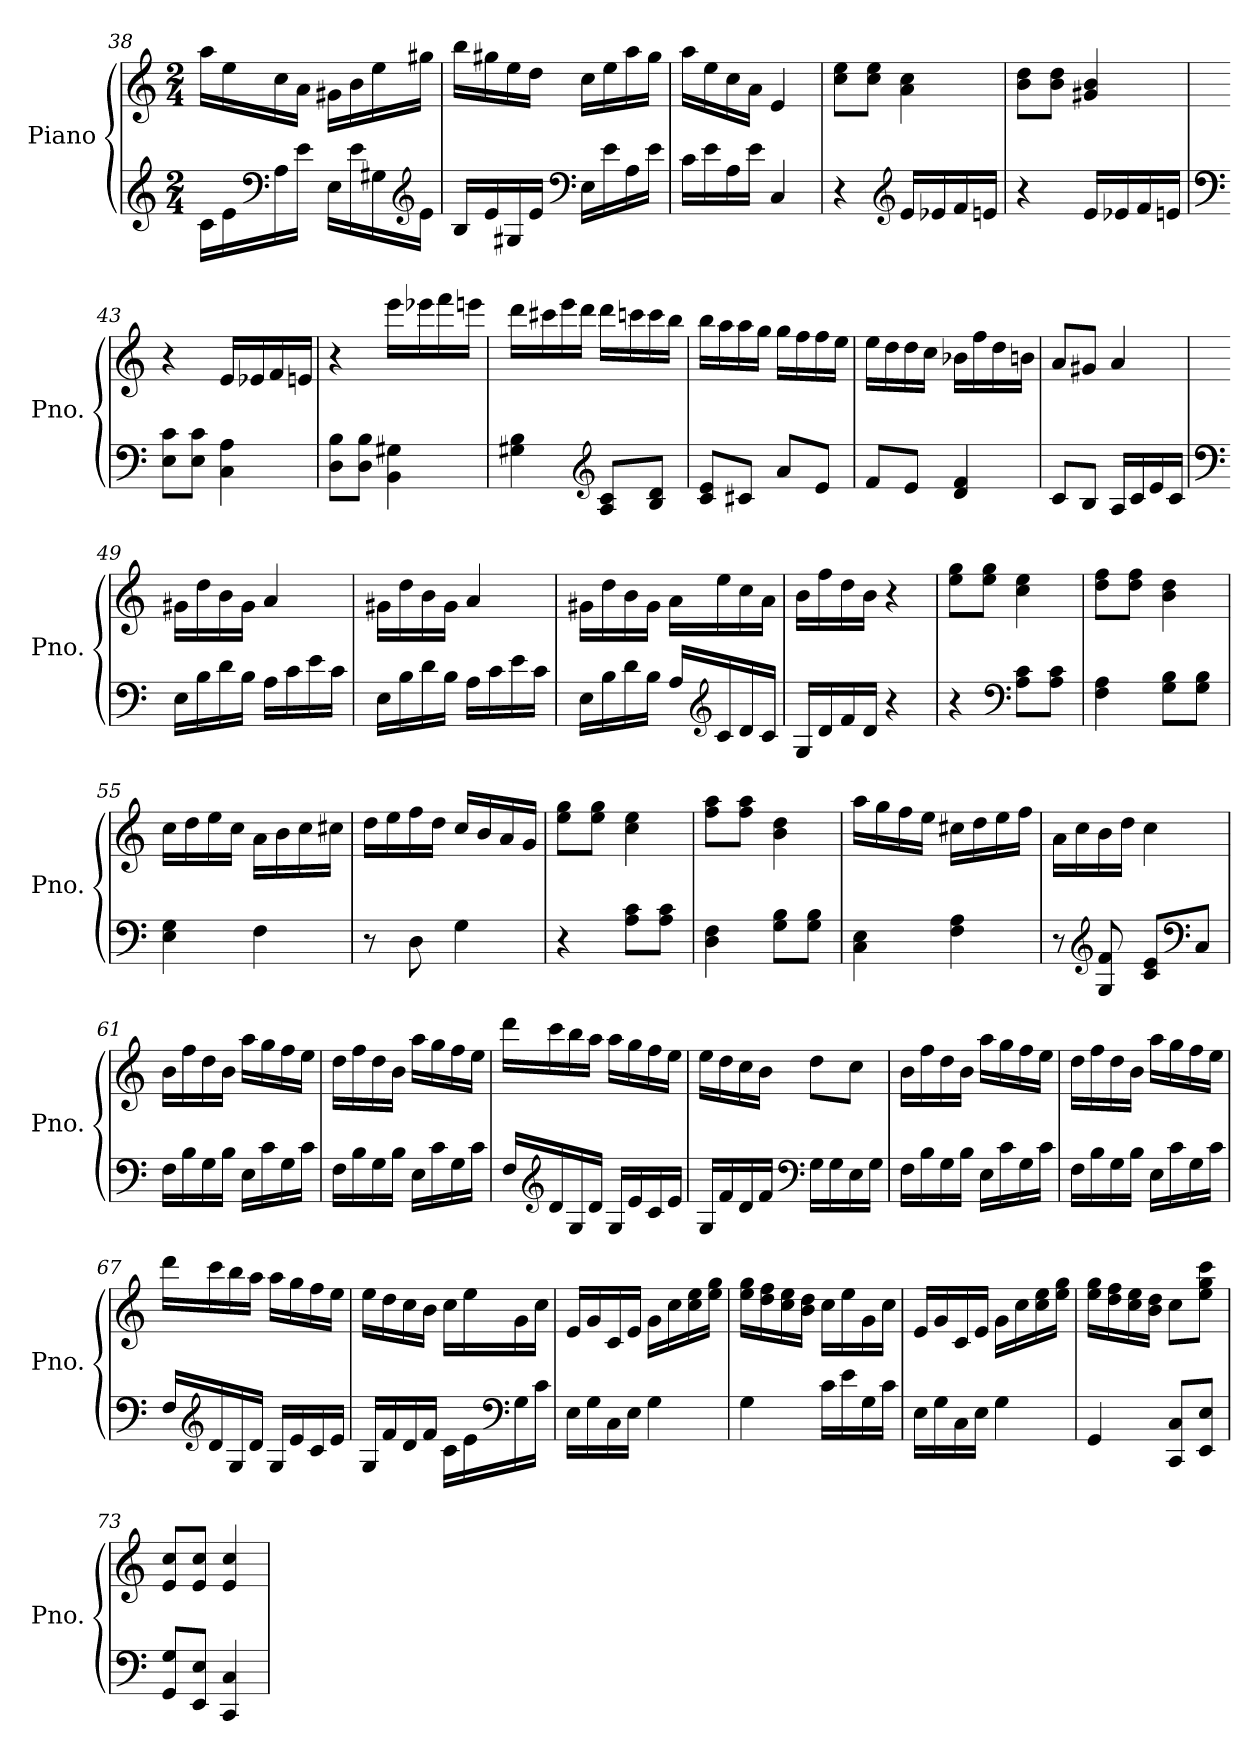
**kern	**kern
*part2	*part1
*staff2	*staff1
*I"Piano	*I"Piano
*I'Pno.	*I'Pno.
*clefG2	*clefG2
*k[]	*k[]
*M2/4	*M2/4
=38	=38
16c\LL	16aa\LL
16e\	16ee\
*clefF4	*
16A\	16cc\
16e\JJ	16a\JJ
16E\LL	16g#X\LL
16e\	16b\
16G#X\	16ee\
*clefG2	*
16e\JJ	16gg#X\JJ
!!LO:LB:g=z
=39	=39
16B/LL	16bb\LL
16e/	16gg#X\
16G#X/	16ee\
16e/JJ	16dd\JJ
*clefF4	*
16E\LL	16cc\LL
16e\	16ee\
16A\	16aa\
16e\JJ	16gg#\JJ
=40	=40
16c\LL	16aa\LL
16e\	16ee\
16A\	16cc\
16e\JJ	16a\JJ
4C/	4e/
=41	=41
4r	8cc\ 8ee\L
.	8cc\ 8ee\J
*clefG2	*
16e/LL	4a\ 4cc\
16e-X/	.
16f/	.
16en/JJ	.
=42	=42
4r	8b\ 8dd\L
.	8b\ 8dd\J
16e/LL	4g#X/ 4b/
16e-X/	.
16f/	.
16en/JJ	.
!!LO:LB:g=z
=43	=43
*clefF4	*
8E\ 8c\L	4r
8E\ 8c\J	.
4C\ 4A\	16e/LL
.	16e-X/
.	16f/
.	16en/JJ
=44	=44
8D\ 8B\L	4r
8D\ 8B\J	.
4BB\ 4G#X\	16eee\LL
.	16eee-X\
.	16fff\
.	16eeen\JJ
=45	=45
4G#X\ 4B\	16ddd\LL
.	16ccc#X\
.	16eee\
.	16ddd\JJ
*clefG2	*
8A/ 8c/L	16ddd\LL
.	16cccn\
8B/ 8d/J	16ccc\
.	16bb\JJ
=46	=46
8c/ 8e/L	16bb\LL
.	16aa\
8c#X/J	16aa\
.	16gg\JJ
8a/L	16gg\LL
.	16ff\
8e/J	16ff\
.	16ee\JJ
!!LO:LB:g=z
=47	=47
8f/L	16ee\LL
.	16dd\
8e/J	16dd\
.	16cc\JJ
4d/ 4f/	16b-X\LL
.	16ff\
.	16dd\
.	16bn\JJ
=48	=48
8c/L	8a/L
8B/J	8g#X/J
16A/LL	4a/
16c/	.
16e/	.
16c/JJ	.
=49	=49
*clefF4	*
16E\LL	16g#X\LL
16B\	16dd\
16d\	16b\
16B\JJ	16g#\JJ
16A\LL	4a/
16c\	.
16e\	.
16c\JJ	.
=50	=50
16E\LL	16g#X\LL
16B\	16dd\
16d\	16b\
16B\JJ	16g#\JJ
16A\LL	4a/
16c\	.
16e\	.
16c\JJ	.
!!LO:LB:g=z
=51	=51
16E\LL	16g#X\LL
16B\	16dd\
16d\	16b\
16B\JJ	16g#\JJ
16A/LL	16a\LL
*clefG2	*
16c/	16ee\
16d/	16cc\
16c/JJ	16a\JJ
=52	=52
16G/LL	16b\LL
16d/	16ff\
16f/	16dd\
16d/JJ	16b\JJ
4r	4r
=53	=53
4r	8ee\ 8gg\L
.	8ee\ 8gg\J
*clefF4	*
8A\ 8c\L	4cc\ 4ee\
8A\ 8c\J	.
=54	=54
4F\ 4A\	8dd\ 8ff\L
.	8dd\ 8ff\J
8G\ 8B\L	4b\ 4dd\
8G\ 8B\J	.
=55	=55
4E\ 4G\	16cc\LL
.	16dd\
.	16ee\
.	16cc\JJ
4F\	16a\LL
.	16b\
.	16cc\
.	16cc#X\JJ
!!LO:PB:g=z
=56	=56
8r	16dd\LL
.	16ee\
8D\	16ff\
.	16dd\JJ
4G\	16cc/LL
.	16b/
.	16a/
.	16g/JJ
=57	=57
4r	8ee\ 8gg\L
.	8ee\ 8gg\J
8A\ 8c\L	4cc\ 4ee\
8A\ 8c\J	.
=58	=58
4D\ 4F\	8ff\ 8aa\L
.	8ff\ 8aa\J
8G\ 8B\L	4b\ 4dd\
8G\ 8B\J	.
=59	=59
4C\ 4E\	16aa\LL
.	16gg\
.	16ff\
.	16ee\JJ
4F\ 4A\	16cc#X\LL
.	16dd\
.	16ee\
.	16ff\JJ
=60	=60
8r	16a\LL
.	16cc\
*clefG2	*
8G/ 8f/	16b\
.	16dd\JJ
8c/ 8e/L	4cc\
*clefF4	*
8C/J	.
!!LO:LB:g=z
=61	=61
16F\LL	16b\LL
16B\	16ff\
16G\	16dd\
16B\JJ	16b\JJ
16E\LL	16aa\LL
16c\	16gg\
16G\	16ff\
16c\JJ	16ee\JJ
=62	=62
16F\LL	16dd\LL
16B\	16ff\
16G\	16dd\
16B\JJ	16b\JJ
16E\LL	16aa\LL
16c\	16gg\
16G\	16ff\
16c\JJ	16ee\JJ
=63	=63
16F/LL	16ddd\LL
*clefG2	*
16d/	16ccc\
16G/	16bb\
16d/JJ	16aa\JJ
16G/LL	16aa\LL
16e/	16gg\
16c/	16ff\
16e/JJ	16ee\JJ
=64	=64
16G/LL	16ee\LL
16f/	16dd\
16d/	16cc\
16f/JJ	16b\JJ
*clefF4	*
16G\LL	8dd\L
16G\	.
16E\	8cc\J
16G\JJ	.
!!LO:LB:g=z
=65	=65
16F\LL	16b\LL
16B\	16ff\
16G\	16dd\
16B\JJ	16b\JJ
16E\LL	16aa\LL
16c\	16gg\
16G\	16ff\
16c\JJ	16ee\JJ
=66	=66
16F\LL	16dd\LL
16B\	16ff\
16G\	16dd\
16B\JJ	16b\JJ
16E\LL	16aa\LL
16c\	16gg\
16G\	16ff\
16c\JJ	16ee\JJ
=67	=67
16F/LL	16ddd\LL
*clefG2	*
16d/	16ccc\
16G/	16bb\
16d/JJ	16aa\JJ
16G/LL	16aa\LL
16e/	16gg\
16c/	16ff\
16e/JJ	16ee\JJ
=68	=68
16G/LL	16ee\LL
16f/	16dd\
16d/	16cc\
16f/JJ	16b\JJ
16c\LL	16cc\LL
16e\	16ee\
*clefF4	*
16G\	16g\
16c\JJ	16cc\JJ
!!LO:LB:g=z
=69	=69
16E\LL	16e/LL
16G\	16g/
16C\	16c/
16E\JJ	16e/JJ
4G\	16g\LL
.	16cc\
.	16cc\ 16ee\
.	16ee\ 16gg\JJ
=70	=70
4G\	16ee\ 16gg\LL
.	16dd\ 16ff\
.	16cc\ 16ee\
.	16b\ 16dd\JJ
16c\LL	16cc\LL
16e\	16ee\
16G\	16g\
16c\JJ	16cc\JJ
=71	=71
16E\LL	16e/LL
16G\	16g/
16C\	16c/
16E\JJ	16e/JJ
4G\	16g\LL
.	16cc\
.	16cc\ 16ee\
.	16ee\ 16gg\JJ
=72	=72
4GG/	16ee\ 16gg\LL
.	16dd\ 16ff\
.	16cc\ 16ee\
.	16b\ 16dd\JJ
8CC/ 8C/L	8cc\L
8EE/ 8E/J	8ee\ 8gg\ 8ccc\J
=73	=73
8GG/ 8G/L	8e/ 8cc/L
8EE/ 8E/J	8e/ 8cc/J
4CC/ 4C/	4e/ 4cc/
=	=
*-	*-
